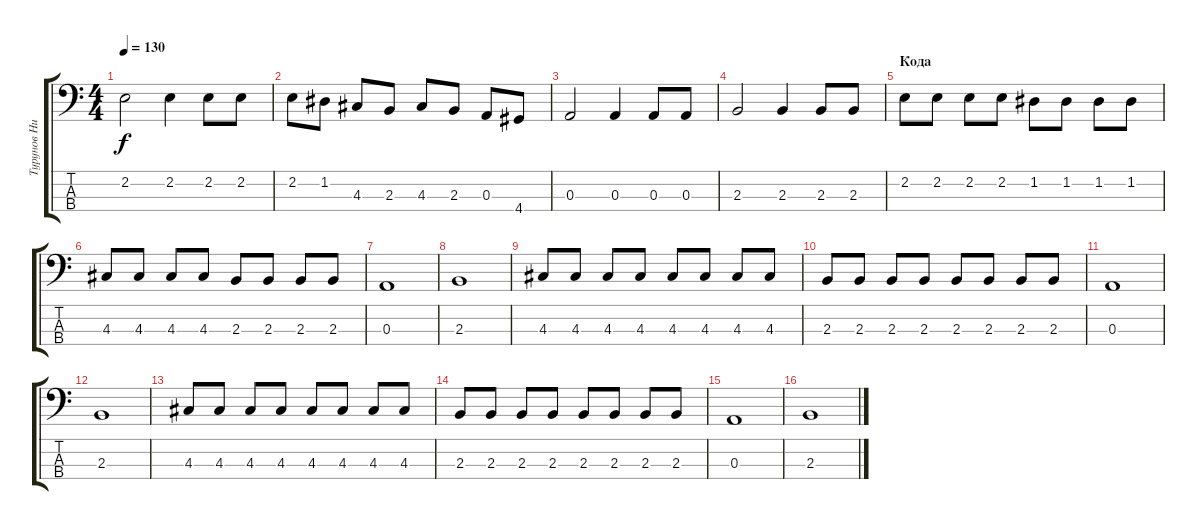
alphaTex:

\track ("Турунов Николай" "Турунов Ни") {instrument electricbasspick}
\staff {score tabs}
\tuning (G2 D2 A1 E1) {hide}
\ts (4 4)
\tempo 130
\clef f4
\ks c
2.2.2{dy f} 2.2.4 2.2.8 2.2.8 |
2.2.8 1.2.8 4.3.8 2.3.8 4.3.8 2.3.8 0.3.8 4.4.8 |
0.3.2 0.3.4 0.3.8 0.3.8 |
2.3.2 2.3.4 2.3.8 2.3.8 |
\section ("" "Кода")
2.2.8 2.2.8 2.2.8 2.2.8 1.2.8 1.2.8 1.2.8 1.2.8 |
4.3.8 4.3.8 4.3.8 4.3.8 2.3.8 2.3.8 2.3.8 2.3.8 |
0.3.1 |
2.3.1 |
4.3.8 4.3.8 4.3.8 4.3.8 4.3.8 4.3.8 4.3.8 4.3.8 |
2.3.8 2.3.8 2.3.8 2.3.8 2.3.8 2.3.8 2.3.8 2.3.8 |
0.3.1 |
2.3.1 |
4.3.8 4.3.8 4.3.8 4.3.8 4.3.8 4.3.8 4.3.8 4.3.8 |
2.3.8 2.3.8 2.3.8 2.3.8 2.3.8 2.3.8 2.3.8 2.3.8 |
0.3.1 |
2.3.1
